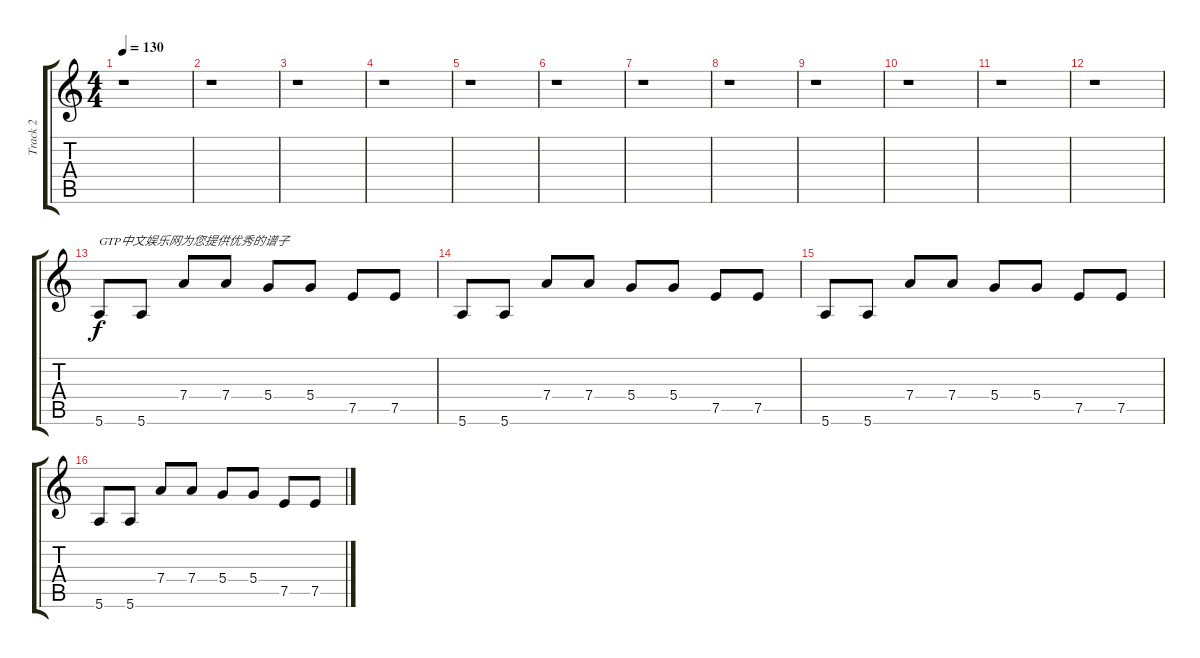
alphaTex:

\track ("Track 2" "Track 2") {instrument electricguitarclean}
\staff {score tabs}
\tuning (E4 B3 G3 D3 A2 E2) {hide}
\ts (4 4)
\tempo 130
\clef g2
\ks c
r.1{dy f instrument electricguitarclean} |
r.1 |
r.1 |
r.1 |
r.1 |
r.1 |
r.1 |
r.1 |
r.1 |
r.1 |
r.1 |
r.1 |
5.6.8{txt "GTP中文娱乐网为您提供优秀的谱子"} 5.6.8 7.4.8 7.4.8 5.4.8 5.4.8 7.5.8 7.5.8 |
5.6.8 5.6.8 7.4.8 7.4.8 5.4.8 5.4.8 7.5.8 7.5.8 |
5.6.8 5.6.8 7.4.8 7.4.8 5.4.8 5.4.8 7.5.8 7.5.8 |
5.6.8 5.6.8 7.4.8 7.4.8 5.4.8 5.4.8 7.5.8 7.5.8
